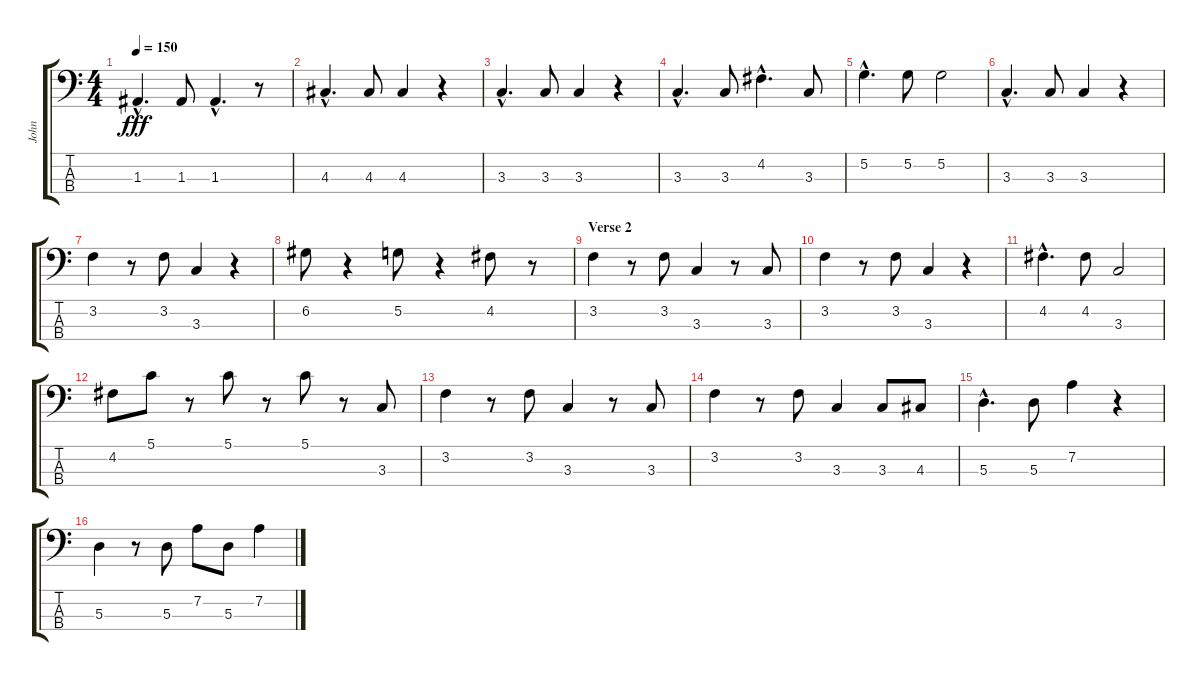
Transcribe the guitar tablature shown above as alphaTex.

\track ("John" "John") {instrument electricbassfinger}
\staff {score tabs}
\tuning (G2 D2 A1 E1) {hide}
\ts (4 4)
\tempo 150
\clef f4
\ks c
1.3{hac}.4{d dy fff} 1.3.8 1.3{hac}.4{d} r.8 |
4.3{hac}.4{d} 4.3.8 4.3.4 r.4 |
3.3{hac}.4{d} 3.3.8 3.3.4 r.4 |
3.3{hac}.4{d} 3.3.8 4.2{hac}.4{d} 3.3.8 |
5.2{hac}.4{d} 5.2.8 5.2.2 |
3.3{hac}.4{d} 3.3.8 3.3.4 r.4 |
3.2.4 r.8 3.2.8 3.3.4 r.4 |
6.2.8 r.4 5.2.8 r.4 4.2.8 r.8 |
\section ("" "Verse 2")
3.2.4 r.8 3.2.8 3.3.4 r.8 3.3.8 |
3.2.4 r.8 3.2.8 3.3.4 r.4 |
4.2{hac}.4{d} 4.2.8 3.3.2 |
4.2.8 5.1.8 r.8 5.1.8 r.8 5.1.8 r.8 3.3.8 |
3.2.4 r.8 3.2.8 3.3.4 r.8 3.3.8 |
3.2.4 r.8 3.2.8 3.3.4 3.3.8 4.3.8 |
5.3{hac}.4{d} 5.3.8 7.2.4 r.4 |
5.3.4 r.8 5.3.8 7.2.8 5.3.8 7.2.4
